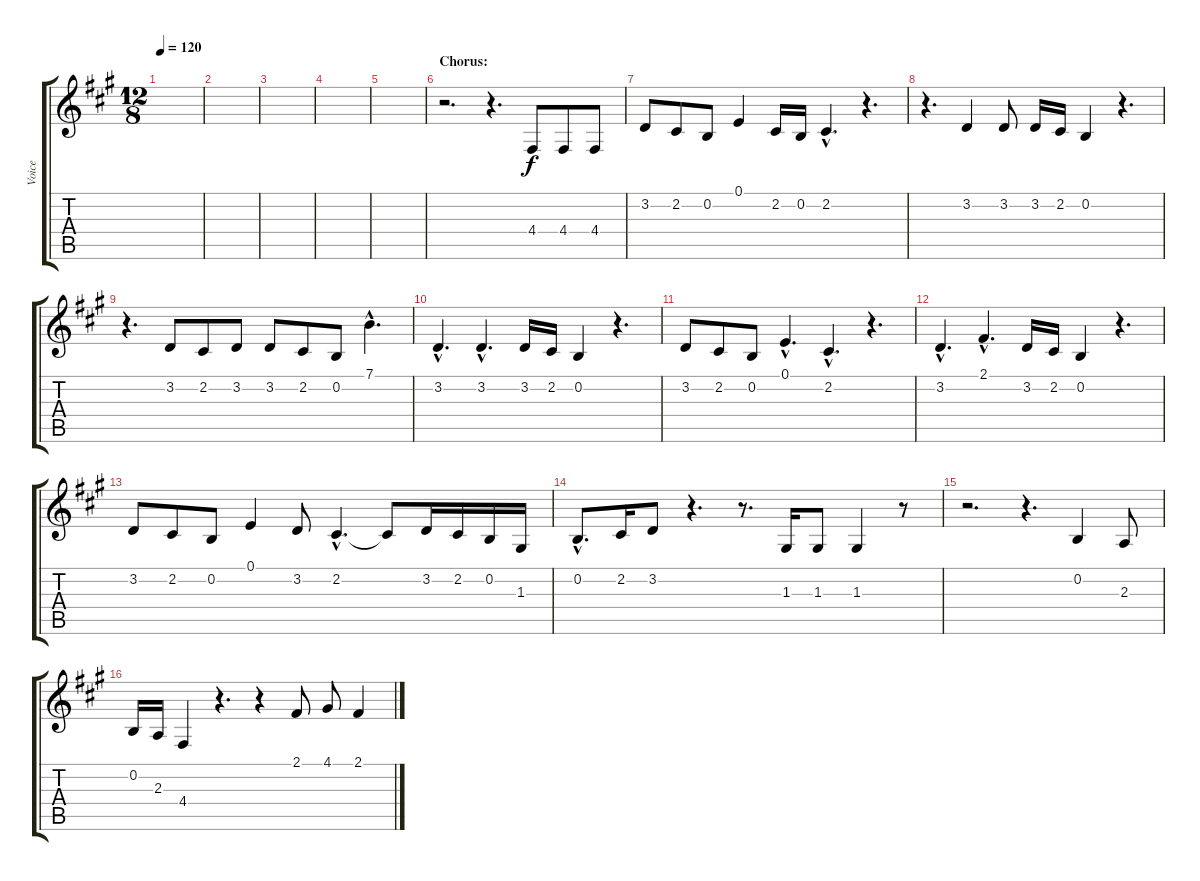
\track ("Voice" "Voice") {instrument tuba}
\staff {score tabs}
\tuning (E4 B3 G3 D3 A2 E2) {hide}
\ts (12 8)
\tempo 120
\clef g2
\ks a
|
|
|
|
|
\section ("" "Chorus:")
r.2{d} r.4{d} 4.4.8 4.4.8 4.4.8 |
3.2.8 2.2.8 0.2.8 0.1.4 2.2.16 0.2.16 2.2{hac}.4{d} r.4{d} |
r.4{d} 3.2.4 3.2.8 3.2.16 2.2.16 0.2.4 r.4{d} |
r.4{d} 3.2.8 2.2.8 3.2.8 3.2.8 2.2.8 0.2.8 7.1{hac}.4{d} |
3.2{hac}.4{d} 3.2{hac}.4{d} 3.2.16 2.2.16 0.2.4 r.4{d} |
3.2.8 2.2.8 0.2.8 0.1{hac}.4{d} 2.2{hac}.4{d} r.4{d} |
3.2{hac}.4{d} 2.1{hac}.4{d} 3.2.16 2.2.16 0.2.4 r.4{d} |
3.2.8 2.2.8 0.2.8 0.1.4 3.2.8 2.2{hac}.4{d} 2.2{t}.8 3.2.16 2.2.16 0.2.16 1.3.16 |
0.2{hac}.8{d} 2.2.16 3.2.8 r.4{d} r.8{d} 1.3.16 1.3.8 1.3.4 r.8 |
r.2{d} r.4{d} 0.2.4 2.3.8 |
0.2.16 2.3.16 4.4.4 r.4{d} r.4 2.1.8 4.1.8 2.1.4
